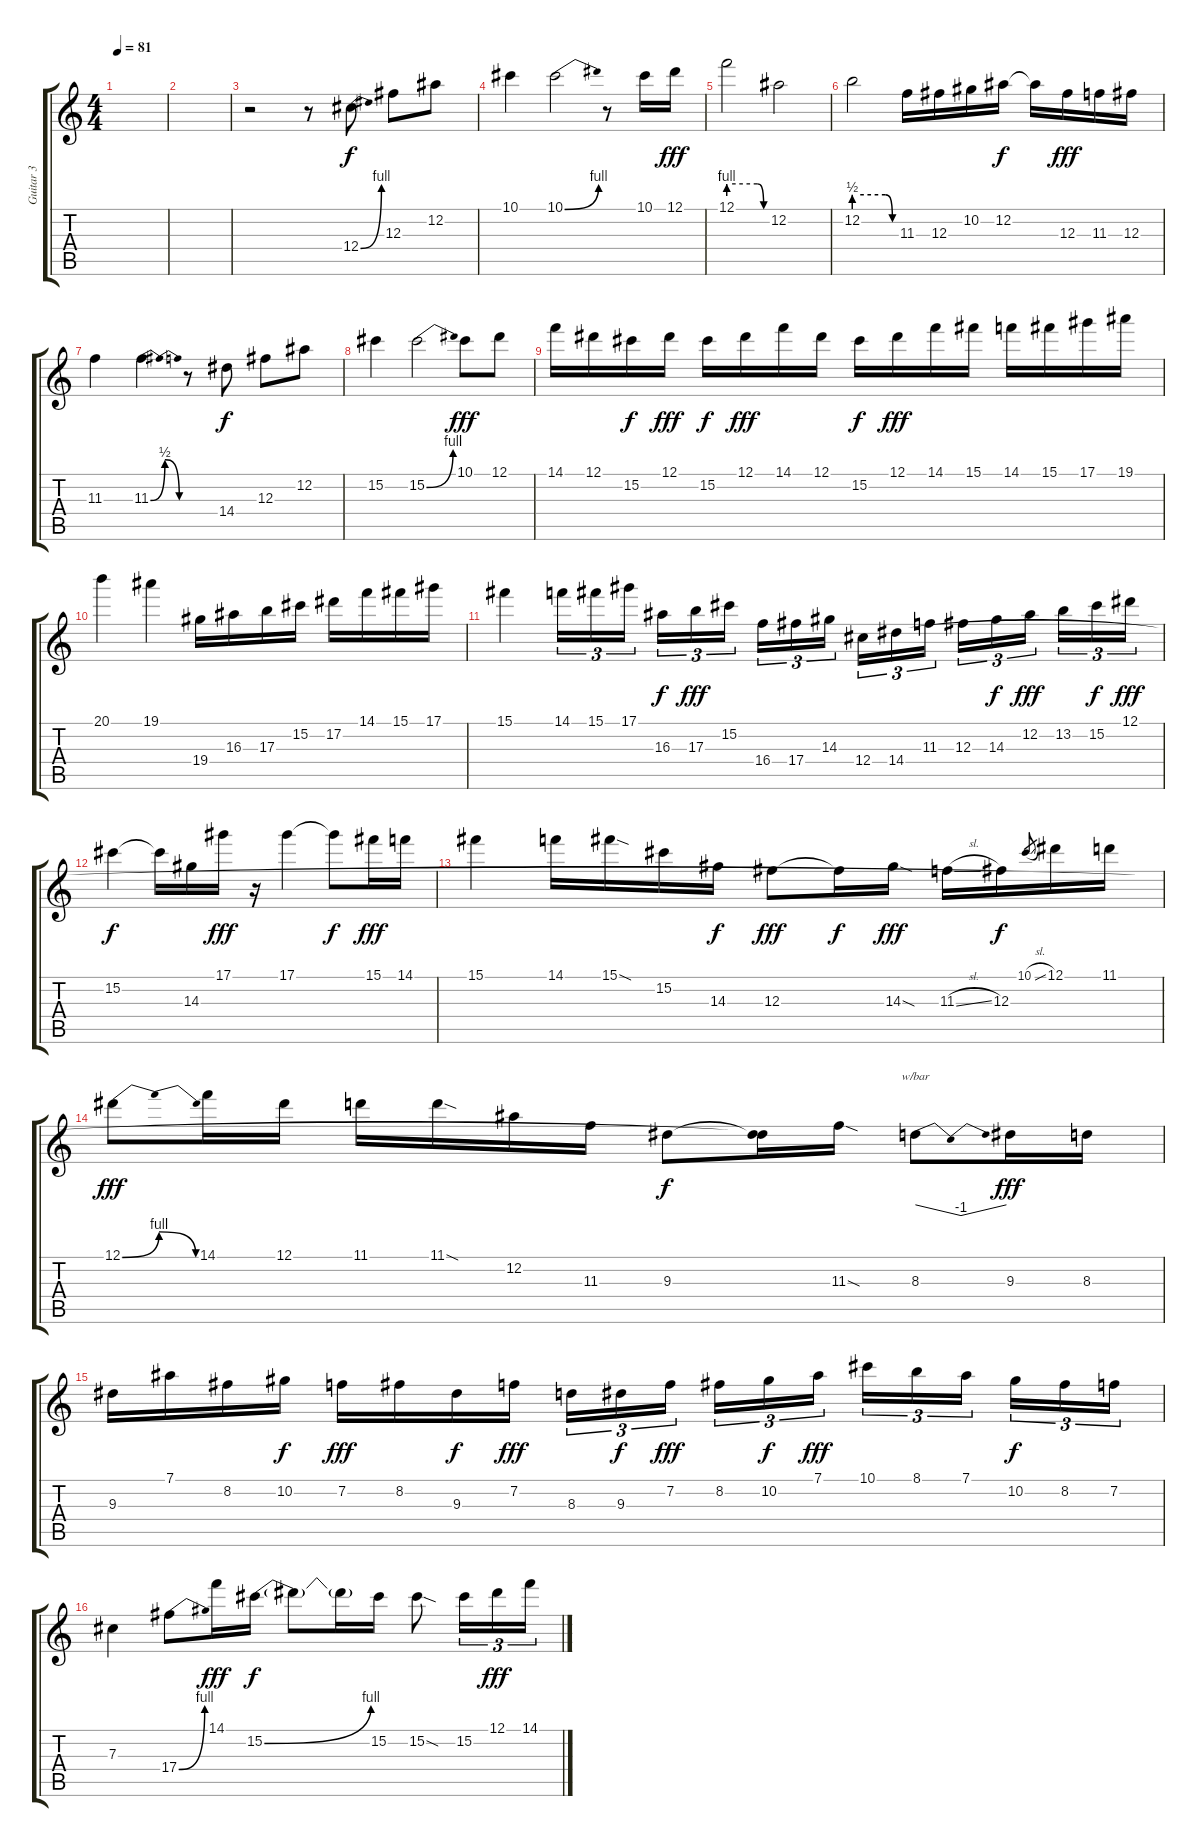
\track ("Guitar 3" "Guitar 3") {instrument distortionguitar}
\staff {score tabs}
\tuning (Eb4 Bb3 Gb3 Db3 Ab2 Eb2) {hide}
\ts (4 4)
\tempo 81
\clef g2
\ks c
|
|
r.2 r.8 12.4{be (bend 0 0 60 4)}.8{dy f} 12.3.8 12.2.8 |
10.1.4 10.1{be (bend 0 0 60 4)}.2 r.8 10.1.16 12.1.16{dy fff} |
12.1{be (custom 0 4 45 4 55 0 60 0)}.2 12.2.2 |
12.2{be (custom 0 2 45 2 55 0 60 0)}.2 11.3.16 12.3.16 10.2.16 12.2.16{dy f} 12.2{t}.16 12.3.16{dy fff} 11.3.16 12.3.16 |
11.3.4 11.3{be (bendrelease 0 0 8 2 45 2 60 0)}.4 r.8 14.4.8{dy f} 12.3.8 12.2.8 |
15.2.4 15.2{be (bend 0 0 60 4)}.2 10.1.8{dy fff} 12.1.8 |
14.1.16 12.1.16 15.2.16{dy f} 12.1.16{dy fff} 15.2.16{dy f} 12.1.16{dy fff} 14.1.16 12.1.16 15.2.16{dy f} 12.1.16{dy fff} 14.1.16 15.1.16 14.1.16 15.1.16 17.1.16 19.1.16 |
20.1.4 19.1.4 19.4.16 16.3.16 17.3.16 15.2.16 17.2.16 14.1.16 15.1.16 17.1.16 |
15.1.4 14.1.16{tu (3 2)} 15.1.16{tu (3 2)} 17.1.16{tu (3 2) beam splitsecondary} 16.3.16{tu (3 2) dy f} 17.3.16{tu (3 2) dy fff} 15.2.16{tu (3 2)} 16.4.16{tu (3 2)} 17.4.16{tu (3 2)} 14.3.16{tu (3 2) beam splitsecondary} 12.4.16{tu (3 2)} 14.4.16{tu (3 2)} 11.3.16{tu (3 2)} 12.3.16{tu (3 2)} 14.3.16{tu (3 2) dy f} 12.2.16{tu (3 2) dy fff beam splitsecondary} 13.2.16{tu (3 2)} 15.2.16{tu (3 2) dy f} 12.1.16{tu (3 2) dy fff} |
15.2.4{dy f} 15.2{t}.16 14.3.16 17.1.16{dy fff} r.16 17.1.4 17.1{t}.8{dy f} 15.1.16{dy fff} 14.1.16 |
15.1.4 14.1.16 15.1{sod}.16 15.2.16 14.3.16{dy f} 12.3.8{dy fff} 12.3{t}.16{dy f} 14.3{sod}.16{dy fff} 11.3{sl}.16 12.3.16{dy f} 10.1{sl}.8{gr} 12.1.16 11.1.16 |
12.1{be (bendrelease 0 0 25 4 55 4 60 0)}.8{dy fff} 14.1.16 12.1.16 11.1.16 11.1{sod}.16 12.2.16 11.3.16 9.3.8{dy f} (9.3{t} 14.4{t}).16 11.3{sod}.16 8.3.8{tbe (dip default 0 0 30 -4 60 0)} 9.3.16{dy fff} 8.3.16 |
9.3.16 7.1.16 8.2.16 10.2.16{dy f} 7.2.16{dy fff} 8.2.16 9.3.16{dy f} 7.2.16{dy fff} 8.3.16{tu (3 2)} 9.3.16{tu (3 2) dy f} 7.2.16{tu (3 2) dy fff beam splitsecondary} 8.2.16{tu (3 2)} 10.2.16{tu (3 2) dy f} 7.1.16{tu (3 2) dy fff} 10.1.16{tu (3 2)} 8.1.16{tu (3 2)} 7.1.16{tu (3 2) beam splitsecondary} 10.2.16{tu (3 2) dy f} 8.2.16{tu (3 2)} 7.2.16{tu (3 2)} |
7.3.4 17.4{be (bend 0 0 60 4)}.8 14.1.16{dy fff} 15.2{be (bend 0 0 60 4)}.16{dy f} 15.2{t}.8 15.2{t}.16 15.2.16 15.2{sod}.8 15.2.16{tu (3 2)} 12.1.16{tu (3 2) dy fff} 14.1.16{tu (3 2)}
